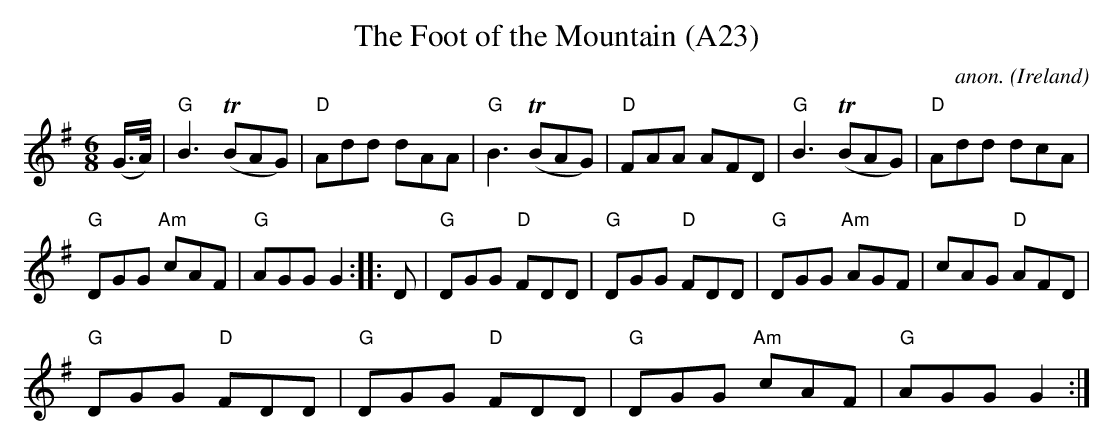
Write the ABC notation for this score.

X:1
T:The Foot of the Mountain (A23)
C:anon.
O:Ireland
M:6/8
L:1/8
K:G
(G3/4A/4)|"G"B3 (TBAG)|"D"Add dAA|"G"B3 (TBAG)|\
"D"FAA AFD|"G"B3 (TBAG)|"D"Add dcA|
"G"DGG "Am"cAF|"G"AGG G2::D|"G"DGG "D"FDD|\
"G"DGG "D"FDD|"G"DGG "Am"AGF|cAG "D"AFD|
"G"DGG "D"FDD|"G"DGG "D"FDD|"G"DGG "Am"cAF|"G"AGG G2:|
